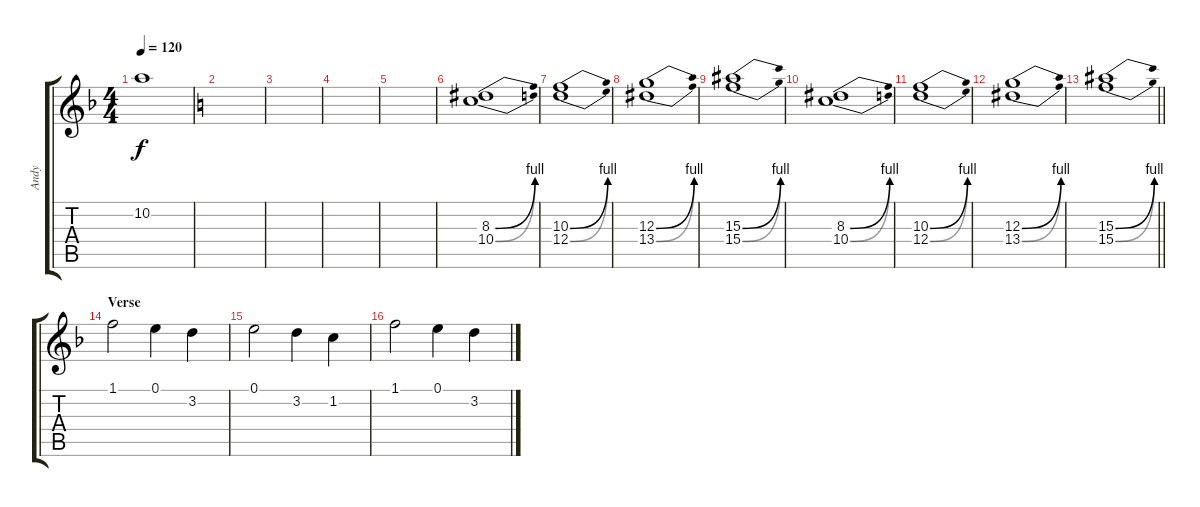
\track ("Andy" "Andy") {instrument overdrivenguitar}
\staff {score tabs}
\tuning (E4 B3 G3 D3 A2 E2) {hide}
\ts (4 4)
\tempo 120
\clef g2
\ks dminor
10.2.1{dy f} |
\ks c
|
|
|
|
(8.3{be (bend 0 0 60 4)} 10.4{be (bend 0 0 60 4)}).1 |
(10.3{be (bend 0 0 60 4)} 12.4{be (bend 0 0 60 4)}).1 |
(12.3{be (bend 0 0 60 4)} 13.4{be (bend 0 0 60 4)}).1 |
(15.3{be (bend 0 0 60 4)} 15.4{be (bend 0 0 60 4)}).1 |
(8.3{be (bend 0 0 60 4)} 10.4{be (bend 0 0 60 4)}).1 |
(10.3{be (bend 0 0 60 4)} 12.4{be (bend 0 0 60 4)}).1 |
(12.3{be (bend 0 0 60 4)} 13.4{be (bend 0 0 60 4)}).1 |
\barLineRight lightlight
(15.3{be (bend 0 0 60 4)} 15.4{be (bend 0 0 60 4)}).1 |
\section ("" "Verse")
\ks dminor
1.1.2 0.1.4 3.2.4 |
0.1.2 3.2.4 1.2.4 |
1.1.2 0.1.4 3.2.4
